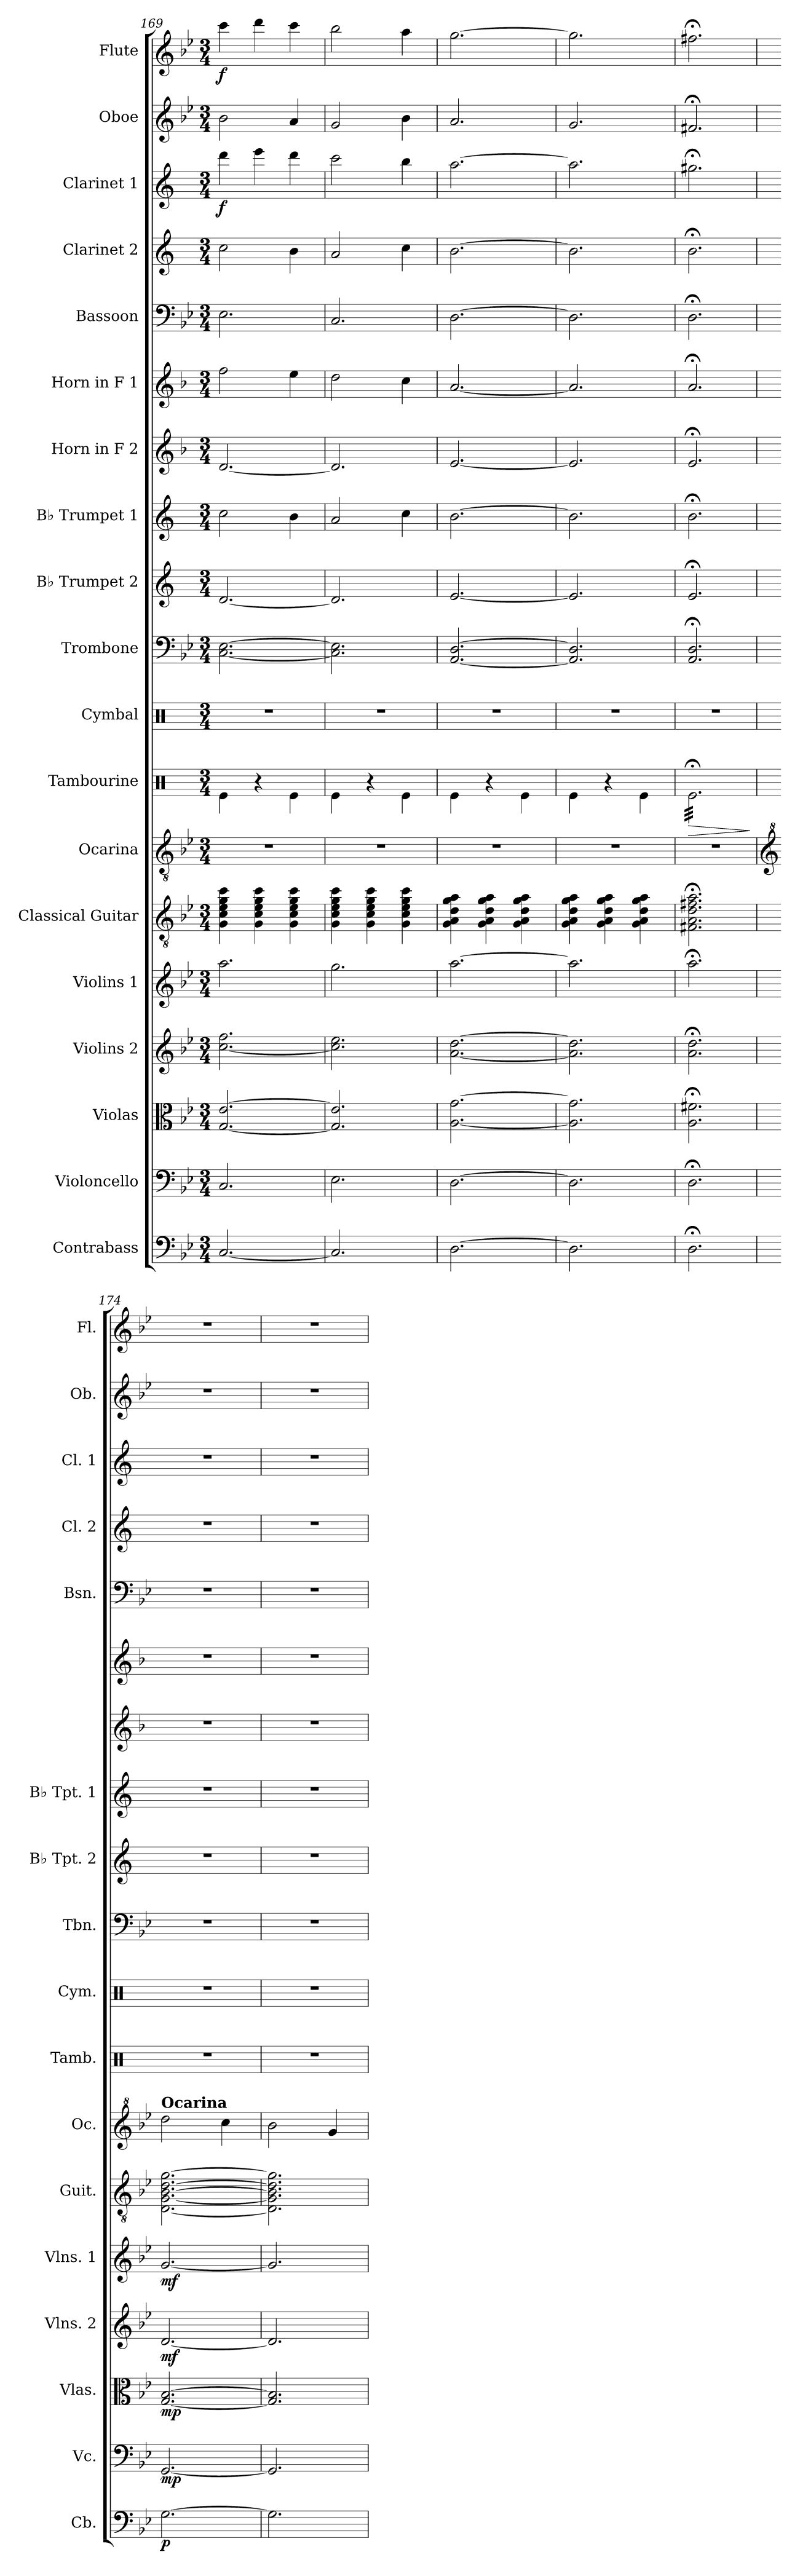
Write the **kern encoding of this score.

**kern	**dynam	**kern	**dynam	**kern	**dynam	**kern	**dynam	**kern	**dynam	**kern	**kern	**kern	**dynam	**kern	**kern	**kern	**kern	**kern	**kern	**kern	**kern	**kern	**dynam	**kern	**kern	**dynam
*part19	*part19	*part18	*part18	*part17	*part17	*part16	*part16	*part15	*part15	*part14	*part13	*part12	*part12	*part11	*part10	*part9	*part8	*part7	*part6	*part5	*part4	*part3	*part3	*part2	*part1	*part1
*staff19	*staff19	*staff18	*staff18	*staff17	*staff17	*staff16	*staff16	*staff15	*staff15	*staff14	*staff13	*staff12	*staff12	*staff11	*staff10	*staff9	*staff8	*staff7	*staff6	*staff5	*staff4	*staff3	*staff3	*staff2	*staff1	*staff1
*I"Contrabass	*	*I"Violoncello	*	*I"Violas	*	*I"Violins 2	*	*I"Violins 1	*	*I"Classical Guitar	*I"Ocarina	*I"Tambourine	*	*I"Cymbal	*I"Trombone	*I"B♭ Trumpet 2	*I"B♭ Trumpet 1	*I"Horn in F 2	*I"Horn in F 1	*I"Bassoon	*I"Clarinet 2	*I"Clarinet 1	*	*I"Oboe	*I"Flute	*
*I'Cb.	*	*I'Vc.	*	*I'Vlas.	*	*I'Vlns. 2	*	*I'Vlns. 1	*	*I'Guit.	*I'Oc.	*I'Tamb.	*	*I'Cym.	*I'Tbn.	*I'B♭ Tpt. 2	*I'B♭ Tpt. 1	*	*	*I'Bsn.	*I'Cl. 2	*I'Cl. 1	*	*I'Ob.	*I'Fl.	*
*clefF4	*	*clefF4	*	*clefC3	*	*clefG2	*	*clefG2	*	*clefGv2	*clefGv2	*clefX	*	*clefX	*clefF4	*clefG2	*clefG2	*clefG2	*clefG2	*clefF4	*clefG2	*clefG2	*	*clefG2	*clefG2	*
*ITrd7c12	*	*	*	*	*	*	*	*	*	*	*	*	*	*	*	*ITrd1c2	*ITrd1c2	*ITrd4c7	*ITrd4c7	*	*ITrd1c2	*ITrd1c2	*	*	*	*
*k[b-e-]	*	*k[b-e-]	*	*k[b-e-]	*	*k[b-e-]	*	*k[b-e-]	*	*k[b-e-]	*k[b-e-]	*k[]	*	*k[]	*k[b-e-]	*k[b-e-]	*k[b-e-]	*k[b-e-]	*k[b-e-]	*k[b-e-]	*k[b-e-]	*k[b-e-]	*	*k[b-e-]	*k[b-e-]	*
*M3/4	*	*M3/4	*	*M3/4	*	*M3/4	*	*M3/4	*	*M3/4	*M3/4	*M3/4	*	*M3/4	*M3/4	*M3/4	*M3/4	*M3/4	*M3/4	*M3/4	*M3/4	*M3/4	*	*M3/4	*M3/4	*
=169	=169	=169	=169	=169	=169	=169	=169	=169	=169	=169	=169	=169	=169	=169	=169	=169	=169	=169	=169	=169	=169	=169	=169	=169	=169	=169
!	!	!	!	!	!	!	!	!	!	!	!	!	!	!	!	!	!	!	!	!	!	!	!LO:DY:b	!	!	!LO:DY:b
[2.CC/	.	2.C/	.	[2.G/ [2.e-/	.	[2.cc\ 2.ff\	.	2.aa\	.	4G\ 4c\ 4e-\ 4g\ 4cc\	2.r	4Re\	.	2.r	[2.C\ [2.E-\	[2.c/	2b-\	[2.G/	2b-\	2.E-\	2b-\	4ccc\	f	2b-\	4ccc\	f
.	.	.	.	.	.	.	.	.	.	4G\ 4c\ 4e-\ 4g\ 4cc\	.	4r	.	.	.	.	.	.	.	.	.	4ddd\	.	.	4ddd\	.
.	.	.	.	.	.	.	.	.	.	4G\ 4c\ 4e-\ 4g\ 4cc\	.	4Re\	.	.	.	.	4a\	.	4a\	.	4a\	4ccc\	.	4a/	4ccc\	.
=170	=170	=170	=170	=170	=170	=170	=170	=170	=170	=170	=170	=170	=170	=170	=170	=170	=170	=170	=170	=170	=170	=170	=170	=170	=170	=170
2.CC/]	.	2.E-\	.	2.G/] 2.e-/]	.	2.cc\] 2.ee-\	.	2.gg\	.	4G\ 4c\ 4e-\ 4g\ 4cc\	2.r	4Re\	.	2.r	2.C\] 2.E-\]	2.c/]	2g/	2.G/]	2g\	2.C/	2g/	2bb-\	.	2g/	2bb-\	.
.	.	.	.	.	.	.	.	.	.	4G\ 4c\ 4e-\ 4g\ 4cc\	.	4r	.	.	.	.	.	.	.	.	.	.	.	.	.	.
.	.	.	.	.	.	.	.	.	.	4G\ 4c\ 4e-\ 4g\ 4cc\	.	4Re\	.	.	.	.	4b-\	.	4f\	.	4b-\	4aa\	.	4b-\	4aa\	.
=171	=171	=171	=171	=171	=171	=171	=171	=171	=171	=171	=171	=171	=171	=171	=171	=171	=171	=171	=171	=171	=171	=171	=171	=171	=171	=171
[2.DD\	.	[2.D\	.	[2.A\ [2.g\	.	[2.a\ [2.dd\	.	[2.aa\	.	4G\ 4A\ 4d\ 4g\ 4a\	2.r	4Re\	.	2.r	[2.AA/ [2.D/	[2.d/	[2.a\	[2.A/	[2.d/	[2.D\	[2.a\	[2.gg\	.	2.a/	[2.gg\	.
.	.	.	.	.	.	.	.	.	.	4G\ 4A\ 4d\ 4g\ 4a\	.	4r	.	.	.	.	.	.	.	.	.	.	.	.	.	.
.	.	.	.	.	.	.	.	.	.	4G\ 4A\ 4d\ 4g\ 4a\	.	4Re\	.	.	.	.	.	.	.	.	.	.	.	.	.	.
=172	=172	=172	=172	=172	=172	=172	=172	=172	=172	=172	=172	=172	=172	=172	=172	=172	=172	=172	=172	=172	=172	=172	=172	=172	=172	=172
2.DD\]	.	2.D\]	.	2.A\] 2.g\]	.	2.a\] 2.dd\]	.	2.aa\]	.	4G\ 4A\ 4d\ 4g\ 4a\	2.r	4Re\	.	2.r	2.AA/] 2.D/]	2.d/]	2.a\]	2.A/]	2.d/]	2.D\]	2.a\]	2.gg\]	.	2.g/	2.gg\]	.
.	.	.	.	.	.	.	.	.	.	4G\ 4A\ 4d\ 4g\ 4a\	.	4r	.	.	.	.	.	.	.	.	.	.	.	.	.	.
.	.	.	.	.	.	.	.	.	.	4G\ 4A\ 4d\ 4g\ 4a\	.	4Re\	.	.	.	.	.	.	.	.	.	.	.	.	.	.
=173	=173	=173	=173	=173	=173	=173	=173	=173	=173	=173	=173	=173	=173	=173	=173	=173	=173	=173	=173	=173	=173	=173	=173	=173	=173	=173
!	!	!	!	!	!	!	!	!	!	!	!	!	!LO:HP:b	!	!	!	!	!	!	!	!	!	!	!	!	!
*	*	*	*	*	*	*	*	*	*	*	*	*tremolo	*	*	*	*	*	*	*	*	*	*	*	*	*	*
2.DD;<Z\	.	2.D;<Z\	.	2.A\;<Z 2.f#X\;<Z	.	2.a\;<Z 2.dd\;<Z	.	2.aa;<Z\	.	2.F#X\;<Z 2.A\;<Z 2.d\;<Z 2.f#X\;<Z 2.a\;<Z	2.r	32Re;<Z\LLL	>	2.r	2.AA/;<Z 2.D/;<Z	2.d;<Z/	2.a;<Z\	2.A;</	2.d;<Z/	2.D;<Z\	2.a;<Z\	2.ff#X;<Z\	.	2.f#X;<Z/	2.ff#X;<Z\	.
.	.	.	.	.	.	.	.	.	.	.	.	32Re;<Z\	.	.	.	.	.	.	.	.	.	.	.	.	.	.
.	.	.	.	.	.	.	.	.	.	.	.	32Re;<Z\	.	.	.	.	.	.	.	.	.	.	.	.	.	.
.	.	.	.	.	.	.	.	.	.	.	.	32Re;<Z\	.	.	.	.	.	.	.	.	.	.	.	.	.	.
.	.	.	.	.	.	.	.	.	.	.	.	32Re;<Z\	.	.	.	.	.	.	.	.	.	.	.	.	.	.
.	.	.	.	.	.	.	.	.	.	.	.	32Re;<Z\	.	.	.	.	.	.	.	.	.	.	.	.	.	.
.	.	.	.	.	.	.	.	.	.	.	.	32Re;<Z\	.	.	.	.	.	.	.	.	.	.	.	.	.	.
.	.	.	.	.	.	.	.	.	.	.	.	32Re;<Z\	.	.	.	.	.	.	.	.	.	.	.	.	.	.
.	.	.	.	.	.	.	.	.	.	.	.	32Re;<Z\	.	.	.	.	.	.	.	.	.	.	.	.	.	.
.	.	.	.	.	.	.	.	.	.	.	.	32Re;<Z\	.	.	.	.	.	.	.	.	.	.	.	.	.	.
.	.	.	.	.	.	.	.	.	.	.	.	32Re;<Z\	.	.	.	.	.	.	.	.	.	.	.	.	.	.
.	.	.	.	.	.	.	.	.	.	.	.	32Re;<Z\	.	.	.	.	.	.	.	.	.	.	.	.	.	.
.	.	.	.	.	.	.	.	.	.	.	.	32Re;<Z\	.	.	.	.	.	.	.	.	.	.	.	.	.	.
.	.	.	.	.	.	.	.	.	.	.	.	32Re;<Z\	.	.	.	.	.	.	.	.	.	.	.	.	.	.
.	.	.	.	.	.	.	.	.	.	.	.	32Re;<Z\	.	.	.	.	.	.	.	.	.	.	.	.	.	.
.	.	.	.	.	.	.	.	.	.	.	.	32Re;<Z\	.	.	.	.	.	.	.	.	.	.	.	.	.	.
.	.	.	.	.	.	.	.	.	.	.	.	32Re;<Z\	.	.	.	.	.	.	.	.	.	.	.	.	.	.
.	.	.	.	.	.	.	.	.	.	.	.	32Re;<Z\	.	.	.	.	.	.	.	.	.	.	.	.	.	.
.	.	.	.	.	.	.	.	.	.	.	.	32Re;<Z\	.	.	.	.	.	.	.	.	.	.	.	.	.	.
.	.	.	.	.	.	.	.	.	.	.	.	32Re;<Z\	.	.	.	.	.	.	.	.	.	.	.	.	.	.
.	.	.	.	.	.	.	.	.	.	.	.	32Re;<Z\	.	.	.	.	.	.	.	.	.	.	.	.	.	.
.	.	.	.	.	.	.	.	.	.	.	.	32Re;<Z\	.	.	.	.	.	.	.	.	.	.	.	.	.	.
.	.	.	.	.	.	.	.	.	.	.	.	32Re;<Z\	.	.	.	.	.	.	.	.	.	.	.	.	.	.
.	.	.	.	.	.	.	.	.	.	.	.	32Re;<Z\JJJ	.	.	.	.	.	.	.	.	.	.	.	.	.	.
*	*	*	*	*	*	*	*	*	*	*	*	*Xtremolo	*	*	*	*	*	*	*	*	*	*	*	*	*	*
.	.	.	.	.	.	.	.	.	.	.	.	.	]	.	.	.	.	.	.	.	.	.	.	.	.	.
=174	=174	=174	=174	=174	=174	=174	=174	=174	=174	=174	=174	=174	=174	=174	=174	=174	=174	=174	=174	=174	=174	=174	=174	=174	=174	=174
*	*	*	*	*	*	*	*	*	*	*	*clefG^2	*	*	*	*	*	*	*	*	*	*	*	*	*	*	*
!	!	!	!	!	!	!	!	!	!	!	!LO:TX:a:B:t=Ocarina	!	!	!	!	!	!	!	!	!	!	!	!	!	!	!
!	!LO:DY:b	!	!LO:DY:b	!	!LO:DY:b	!	!LO:DY:b	!	!LO:DY:b	!	!	!	!	!	!	!	!	!	!	!	!	!	!	!	!	!
[2.GG\	p	[2.GG/	mp	[2.G/ [2.B-/	mp	[2.d/	mf	[2.g/	mf	[2.D\ [2.G\ [2.B-\ [2.d\ [2.g\	2ddd\	2.r	.	2.r	2.r	2.r	2.r	2.r	2.r	2.r	2.r	2.r	.	2.r	2.r	.
.	.	.	.	.	.	.	.	.	.	.	4ccc\	.	.	.	.	.	.	.	.	.	.	.	.	.	.	.
!!LO:PB:g=z
=175	=175	=175	=175	=175	=175	=175	=175	=175	=175	=175	=175	=175	=175	=175	=175	=175	=175	=175	=175	=175	=175	=175	=175	=175	=175	=175
2.GG\]	.	2.GG/]	.	2.G/] 2.B-/]	.	2.d/]	.	2.g/]	.	2.D\] 2.G\] 2.B-\] 2.d\] 2.g\]	2bb-\	2.r	.	2.r	2.r	2.r	2.r	2.r	2.r	2.r	2.r	2.r	.	2.r	2.r	.
.	.	.	.	.	.	.	.	.	.	.	4gg/	.	.	.	.	.	.	.	.	.	.	.	.	.	.	.
=	=	=	=	=	=	=	=	=	=	=	=	=	=	=	=	=	=	=	=	=	=	=	=	=	=	=
*-	*-	*-	*-	*-	*-	*-	*-	*-	*-	*-	*-	*-	*-	*-	*-	*-	*-	*-	*-	*-	*-	*-	*-	*-	*-	*-
